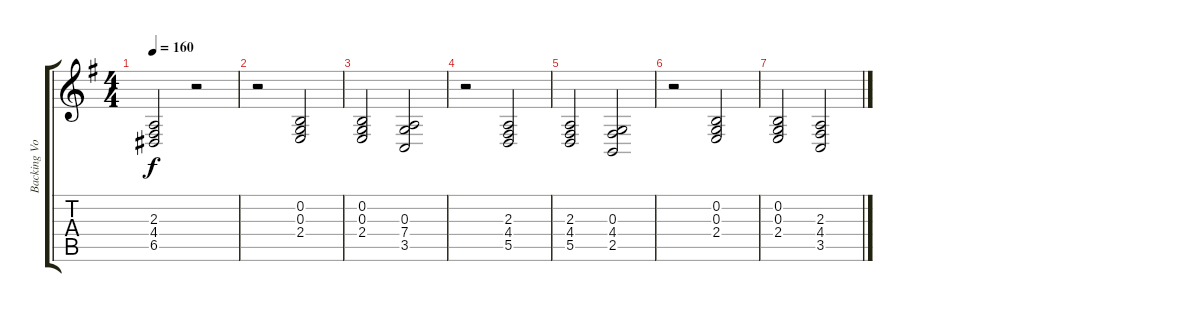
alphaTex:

\track ("Backing Vocals-Eero" "Backing Vo") {instrument electricgrandpiano}
\staff {score tabs}
\tuning (E4 B3 G3 D3 A2 E2) {hide}
\ts (4 4)
\tempo 160
\clef g2
\ks g
(2.3 4.4 6.5).2{dy f} r.2 |
r.2 (0.2 0.3 2.4).2 |
(0.2 0.3 2.4).2 (0.3 7.4 3.5).2 |
r.2 (2.3 4.4 5.5).2 |
(2.3 4.4 5.5).2 (0.3 4.4 2.5).2 |
r.2 (0.2 0.3 2.4).2 |
(0.2 0.3 2.4).2 (2.3 4.4 3.5).2
